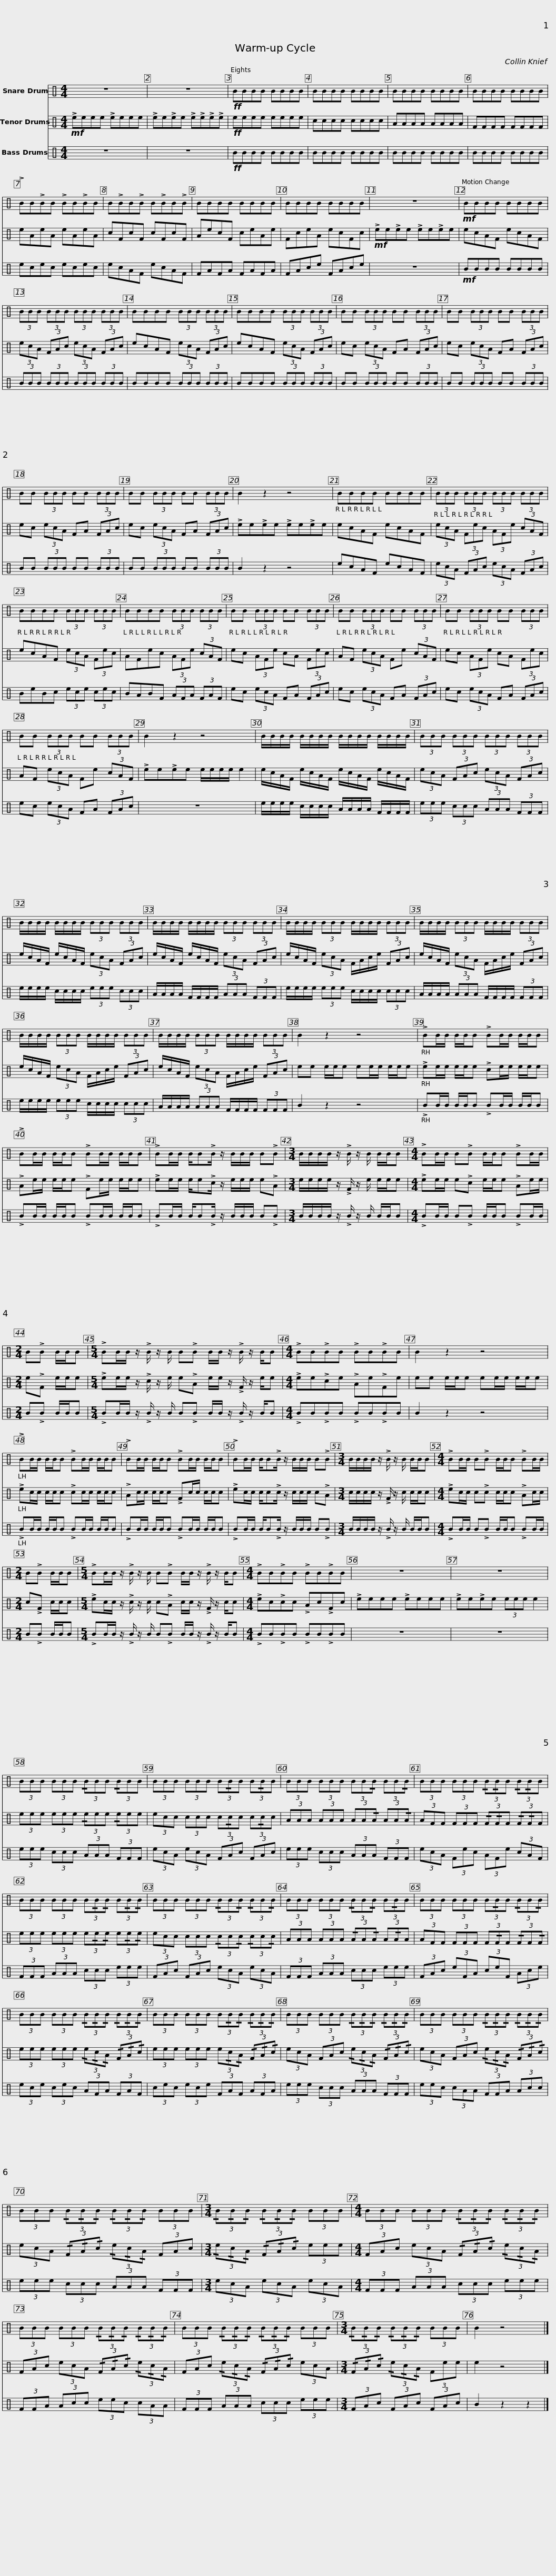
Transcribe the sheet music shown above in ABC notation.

X:1
%%score 1 2 3
L:1/8
M:4/4
I:linebreak $
K:C
V:1 perc
K:none
V:2 perc
K:none
V:3 perc
K:none
V:1
 z8 | z8 |!ff! BBBB BBBB | BBBB BBBB |$ BBBB BBBB | %5
 BBBB BBBB | !>!BB!>!BB !>!BB!>!BB | B!>!BB!>!B B!>!BB!>!B | BBBB BBBB |$ BBBB BBBB | %10
 z8 |!mf! BBBB BBBB | (3BBB (3BBB (3BBB (3BBB |$ BBBB (3BBB (3BBB | BBBB (3BBB (3BBB | %15
 BB (3BBB BB (3BBB |$ BB (3BBB BB (3BBB | BB (3BBB BB (3BBB | BB (3BBB BB (3BBB | B2 z2 z4 |$ %20
 BBBB BBBB | (3BBB (3BBB (3BBB (3BBB | BBBB (3BBB (3BBB | BBBB (3BBB (3BBB |$ BB (3BBB BB (3BBB | %25
 BB (3BBB BB (3BBB | BB (3BBB BB (3BBB | BB (3BBB BB (3BBB |$ B2 z2 z4 | B/B/B/B/ B/B/B/B/ B/B/B/B/ B/B/B/B/ | %30
 (3BBB (3BBB (3BBB (3BBB |$ B/B/B/B/ B/B/B/B/ (3BBB (3BBB | B/B/B/B/ B/B/B/B/ (3BBB (3BBB | B/B/B/B/ (3BBB B/B/B/B/ (3BBB |$ B/B/B/B/ (3BBB B/B/B/B/ (3BBB | %35
 B/B/B/B/ (3BBB B/B/B/B/ (3BBB | B/B/B/B/ (3BBB B/B/B/B/ (3BBB |$ B2 z2 z4 | !>!BB/B/ B/B/B !>!BB/B/ B/B/B | !>!BB/B/ B/B/B !>!BB/B/ B/B/B |$ %40
 !>!BB/B/ B/B!>!B/ z/ B/B/B/ B!>!B |[M:3/4] B/B/B/B/ z/ !>!B/ z/ B/ B/B/B |[M:4/4] !>!BB/B/ B!>!B B/B/B !>!BB/B/ |$[M:2/4] B!>!B B/B/B |[M:5/4] !>!BB/B/ z/ !>!B/ z/ B/ B!>!B B/B/ z/ !>!B/ z/ B/B | %45
[M:4/4] !>!BB!>!BB !>!BB!>!BB |$ B2 z2 z4 | !>!BB/B/ B/B/B !>!BB/B/ B/B/B | !>!BB/B/ B/B/B !>!BB/B/ B/B/B |$ !>!BB/B/ B/B!>!B/ z/ B/B/B/ B!>!B | %50
[M:3/4] B/B/B/B/ z/ !>!B/ z/ B/ B/B/B |[M:4/4] !>!BB/B/ B!>!B B/B/B !>!BB/B/ |$[M:2/4] B!>!B B/B/B |[M:5/4] !>!BB/B/ z/ !>!B/ z/ B/ B!>!B B/B/ z/ !>!B/ z/ B/B |[M:4/4] !>!BB!>!BB !>!BB!>!BB | %55
 z8 |$ z8 | (3BBB (3BBB (3!/!BBB (3!/!BBB | (3BBB (3BBB (3B!/!BB (3B!/!BB | (3BBB (3BBB (3BB!/!B (3BB!/!B |$ %60
 (3BBB (3BBB (3!/!B!/!BB (3!/!B!/!BB | (3BBB (3BBB (3B!/!B!/!B (3B!/!B!/!B | (3BBB (3BBB (3!/!BB!/!B (3!/!BB!/!B | (3BBB (3BBB (3!/!BB!/!B (3B!/!BB |$ (3BBB (3BBB (3B!/!BB (3!/!BB!/!B | %65
 (3BBB (3BBB (3!/!B!/!B!/!B (3!/!B!/!B!/!B | (3BBB (3BBB (3B!/!B!/!B (3!/!B!/!B!/!B | (3BBB (3BBB (3!/!B!/!B!/!B (3!/!B!/!B!/!B |$ (3BBB (3BBB (3!/!B!/!B!/!B (3!/!B!/!B!/!B | (3BBB (3!/!B!/!B!/!B (3!/!B!/!B!/!B (3BBB | %70
[M:3/4] (3!/!B!/!B!/!B (3!/!B!/!B!/!B (3BBB |[M:4/4] (3BBB (3BBB (3!/!B!/!B!/!B (3!/!B!/!B!/!B |$ (3BBB (3BBB (3!/!B!/!B!/!B (3!/!B!/!B!/!B | (3BBB (3!/!B!/!B!/!B (3!/!B!/!B!/!B (3BBB |[M:3/4] (3!/!B!/!B!/!B (3!/!B!/!B!/!B (3BBB | %75
 B2 z4 |] %76
V:2
!mf! !>!eeee !>!eeee | !>!ee!>!ee !>!e!>!e!>!e!>!e |!ff! eeee eeee | cccc cccc |$ AAAA AAAA | %5
 FFFF FFFF | eAeA eAeA | cFcF cFcF | AecF ceAe |$ FceA ecFc | %10
!mf! !>!ee!>!ee !>!ee!>!ee | ecAF ecAF | (3ecA (3FAc (3ecA (3FAc |$ ecAF (3ecA (3FAc | ecAF (3ecA (3FAc | %15
 ec (3ecA FA (3FAc |$ ec (3ecA FA (3FAc | ec (3ecA FA (3FAc | ec (3ecA FA (3FAc | !>!ee!>!ee !>!ee!>!ee |$ %20
 ecAF ecAF | (3ecA (3Fec (3AFe (3cAF | ecAF (3ecA (3Fec | AFec (3AFe (3cAF |$ ec (3AFe cA (3Fec | %25
 AF (3ecA Fe (3cAF | ec (3AFe cA (3Fec | AF (3ecA Fe (3cAF |$ !>!ee!>!ee e/e/e/e/ e2 | e/c/A/F/ e/c/A/F/ e/c/A/F/ e/c/A/F/ | %30
 (3ecA (3FAc (3ecA (3FAc |$ e/c/A/F/ e/c/A/F/ (3ecA (3FAc | e/c/A/F/ e/c/A/F/ (3ecA (3FAc | e/c/A/F/ (3ecA F/A/c/e/ (3FAc |$ e/c/A/F/ (3ecA F/A/c/e/ (3FAc | %35
 e/c/A/F/ (3ecA F/A/c/e/ (3FAc | e/c/A/F/ (3ecA F/A/c/e/ (3FAc |$ ee e/e/e ee/e/ e/e/e | !>!ee/e/ e/e/e !>!ce/e/ e/e/e | !>!Ae/e/ e/e/e !>!Fe/e/ e/e/e |$ %40
 !>!ee/e/ e/e!>!c/ z/ e/e/e/ e!>!A |[M:3/4] e/e/e/e/ z/ !>!F/ z/ e/ e/e/e |[M:4/4] !>!ee/e/ e!>!c e/e/e !>!Ae/e/ |$[M:2/4] e!>!F e/e/e |[M:5/4] !>!ee/e/ z/ !>!c/ z/ e/ e!>!A e/e/ z/ !>!F/ z/ e/e | %45
[M:4/4] !>!ee!>!ce !>!Ae!>!Fe |$ ee e/e/e ee/e/ e/e/e | !>!ec/c/ c/c/c !>!cc/c/ c/c/c | !>!Ac/c/ c/c/c !>!Fc/c/ c/c/c |$ !>!ec/c/ c/c!>!c/ z/ c/c/c/ c!>!A | %50
[M:3/4] c/c/c/c/ z/ !>!F/ z/ c/ c/c/c |[M:4/4] !>!ec/c/ c!>!c c/c/c !>!Ac/c/ |$[M:2/4] c!>!F c/c/c |[M:5/4] !>!ec/c/ z/ !>!c/ z/ c/ c!>!A c/c/ z/ !>!F/ z/ c/c |[M:4/4] !>!ec!>!cc !>!Ac!>!Fc | %55
 !>!eeee !>!eeee |$ !>!ee!>!ee (3eee e2 | (3eee (3eee (3!/!eee (3!/!eee | (3ecc (3ccc (3c!/!cc (3c!/!cc | (3AAA (3AAA (3AA!/!A (3AA!/!A |$ %60
 (3AFF (3FFF (3!/!F!/!FF (3!/!F!/!FF | (3eee (3eee (3e!/!e!/!e (3e!/!e!/!e | (3ecc (3ccc (3!/!cc!/!c (3!/!cc!/!c | (3AAA (3AAA (3!/!AA!/!A (3A!/!AA |$ (3AFF (3FFF (3F!/!FF (3!/!FF!/!F | %65
 (3eee (3eee (3!/!e!/!c!/!A (3!/!F!/!A!/!c | (3eee (3eee (3e!/!c!/!A (3!/!F!/!A!/!c | (3ecA (3FAc (3!/!e!/!c!/!A (3!/!F!/!A!/!c |$ (3ecA (3FAc (3!/!e!/!c!/!A (3!/!F!/!A!/!c | (3ecA (3!/!F!/!A!/!c (3!/!e!/!c!/!A (3FAc | %70
[M:3/4] (3!/!e!/!c!/!A (3!/!F!/!A!/!c (3eee |[M:4/4] (3FAc (3ecA (3!/!F!/!A!/!c (3!/!e!/!c!/!A |$ (3FAc (3ecA (3!/!F!/!A!/!c (3!/!e!/!c!/!A | (3FAc (3!/!e!/!c!/!A (3!/!F!/!A!/!c (3ecA |[M:3/4] (3!/!F!/!A!/!c (3!/!e!/!c!/!A (3Fee | %75
 e2 z4 |] %76
V:3
 z8 | z8 |!ff! BBBB BBBB | BBBB BBBB |$ BBBB BBBB | %5
 BBBB BBBB | ecec ecec | ecAF ecAF | FAFA FAFA |$ FAce FAce | %10
 z8 |!mf! BBBB BBBB | (3BBB (3BBB (3BBB (3BBB |$ BBBB (3BBB (3BBB | BBBB (3BBB (3BBB | %15
 BB (3BBB BB (3BBB |$ BB (3BBB BB (3BBB | BB (3BBB BB (3BBB | BB (3BBB BB (3BBB | B2 z2 z4 |$ %20
 ecAF ecAF | (3ecA (3FAc (3ecA (3FAc | BeBc (3ece (3cec | BABF (3AFA (3FAF |$ ec (3ecA FA (3FAc | %25
 ec (3ecA FA (3FAc | ec (3ecA FA (3FAc | ec (3ecA FA (3FAc |$ z8 | e/e/e/e/ c/c/c/c/ A/A/A/A/ F/F/F/F/ | %30
 (3eee (3ccc (3AAA (3FFF |$ e/e/e/e/ c/c/c/c/ (3eee (3ccc | A/A/A/A/ F/F/F/F/ (3AAA (3FFF | e/e/e/e/ (3eee c/c/c/c/ (3ccc |$ A/A/A/A/ (3AAA F/F/F/F/ (3FFF | %35
 e/e/e/e/ (3eee c/c/c/c/ (3ccc | A/A/A/A/ (3AAA F/F/F/F/ (3FFF |$ B2 z2 z4 | !>!BB/B/ B/B/B !>!BB/B/ B/B/B | !>!BB/B/ B/B/B !>!BB/B/ B/B/B |$ %40
 !>!BB/B/ B/B!>!B/ z/ B/B/B/ B!>!B |[M:3/4] B/B/B/B/ z/ !>!B/ z/ B/ B/B/B |[M:4/4] !>!BB/B/ B!>!B B/B/B !>!BB/B/ |$[M:2/4] B!>!B B/B/B |[M:5/4] !>!BB/B/ z/ !>!B/ z/ B/ B!>!B B/B/ z/ !>!B/ z/ B/B | %45
[M:4/4] !>!BB!>!BB !>!BB!>!BB |$ B2 z2 z4 | !>!BB/B/ B/B/B !>!BB/B/ B/B/B | !>!BB/B/ B/B/B !>!BB/B/ B/B/B |$ !>!BB/B/ B/B!>!B/ z/ B/B/B/ B!>!B | %50
[M:3/4] B/B/B/B/ z/ !>!B/ z/ B/ B/B/B |[M:4/4] !>!BB/B/ B!>!B B/B/B !>!BB/B/ |$[M:2/4] B!>!B B/B/B |[M:5/4] !>!BB/B/ z/ !>!B/ z/ B/ B!>!B B/B/ z/ !>!B/ z/ B/B |[M:4/4] !>!BB!>!BB !>!BB!>!BB | %55
 z8 |$ z8 | (3eee (3ccc (3AAA (3FFF | (3ecA (3ecA (3FAc (3FAc | (3eee (3ccc (3AAA (3FFF |$ %60
 (3ecA (3Fec (3AFe (3cAF | (3FFF (3AAA (3ccc (3eee | (3FAc (3FAc (3ecA (3ecA | (3FFF (3AAA (3ccc (3eee |$ (3FAc (3eFA (3ceF (3Ace | %65
 (3ece (3cec (3AFA (3FAF | (3cec (3ece (3FAF (3AFA | (3eee (3ccc (3AAA (3FFF |$ (3eec (3cAA (3FFA (3Acc | (3eee (3ccc (3AAA (3FFF | %70
[M:3/4] (3ecA (3ecA (3ecA |[M:4/4] (3FFF (3AAA (3ccc (3eee |$ (3FFA (3Acc (3eec (3cAA | (3FFF (3AAA (3ccc (3eee |[M:3/4] (3FAc (3FAc (3FAc | %75
 B2 z2 z2 |] %76
